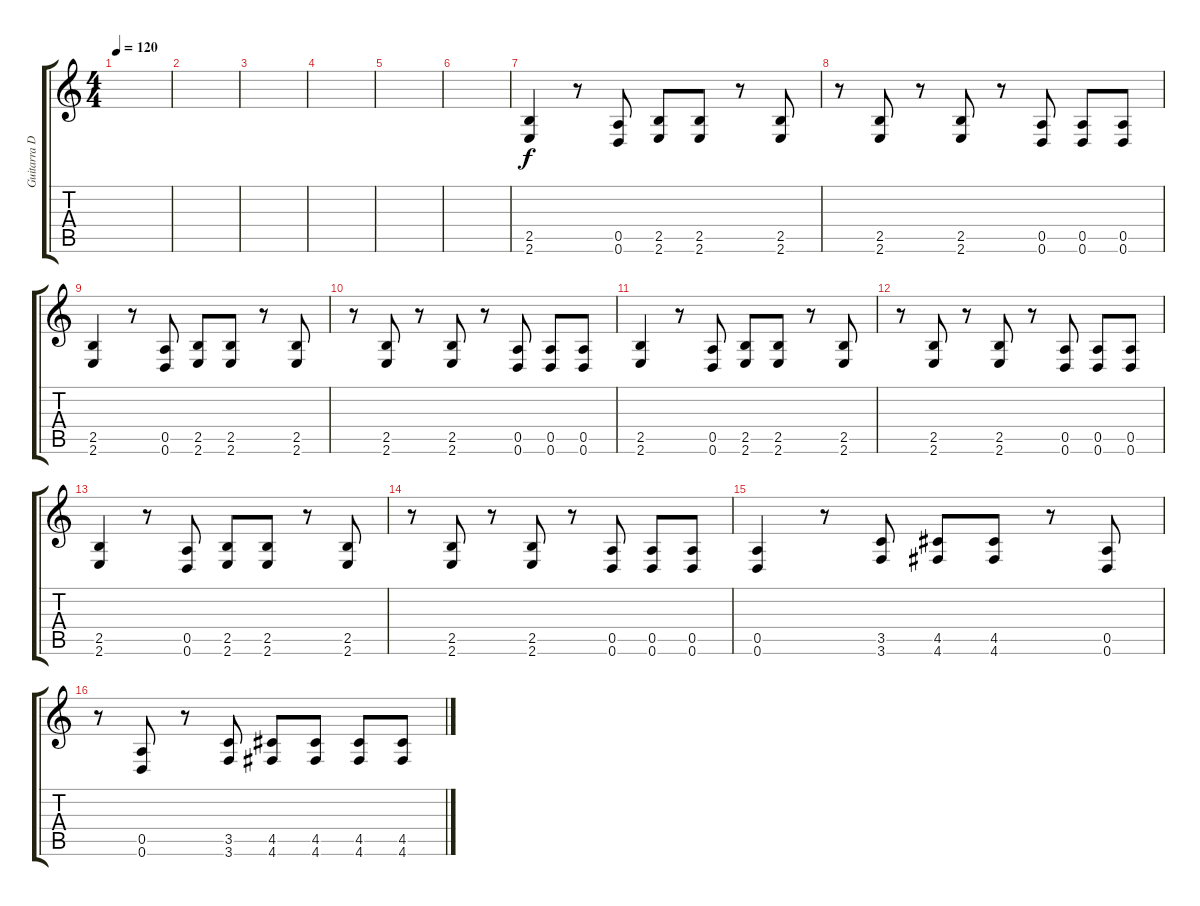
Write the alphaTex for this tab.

\track ("Guitarra Distorcida 2" "Guitarra D") {instrument distortionguitar}
\staff {score tabs}
\tuning (E4 B3 G3 D3 A2 D2) {hide}
\ts (4 4)
\tempo 120
\clef g2
\ks c
|
|
|
|
|
|
(2.5 2.6).4 r.8 (0.5 0.6).8 (2.5 2.6).8 (2.5 2.6).8 r.8 (2.5 2.6).8 |
r.8 (2.5 2.6).8 r.8 (2.5 2.6).8 r.8 (0.5 0.6).8 (0.5 0.6).8 (0.5 0.6).8 |
(2.5 2.6).4 r.8 (0.5 0.6).8 (2.5 2.6).8 (2.5 2.6).8 r.8 (2.5 2.6).8 |
r.8 (2.5 2.6).8 r.8 (2.5 2.6).8 r.8 (0.5 0.6).8 (0.5 0.6).8 (0.5 0.6).8 |
(2.5 2.6).4 r.8 (0.5 0.6).8 (2.5 2.6).8 (2.5 2.6).8 r.8 (2.5 2.6).8 |
r.8 (2.5 2.6).8 r.8 (2.5 2.6).8 r.8 (0.5 0.6).8 (0.5 0.6).8 (0.5 0.6).8 |
(2.5 2.6).4 r.8 (0.5 0.6).8 (2.5 2.6).8 (2.5 2.6).8 r.8 (2.5 2.6).8 |
r.8 (2.5 2.6).8 r.8 (2.5 2.6).8 r.8 (0.5 0.6).8 (0.5 0.6).8 (0.5 0.6).8 |
(0.5 0.6).4 r.8 (3.5 3.6).8 (4.5 4.6).8 (4.5 4.6).8 r.8 (0.5 0.6).8 |
r.8 (0.5 0.6).8 r.8 (3.5 3.6).8 (4.5 4.6).8 (4.5 4.6).8 (4.5 4.6).8 (4.5 4.6).8
